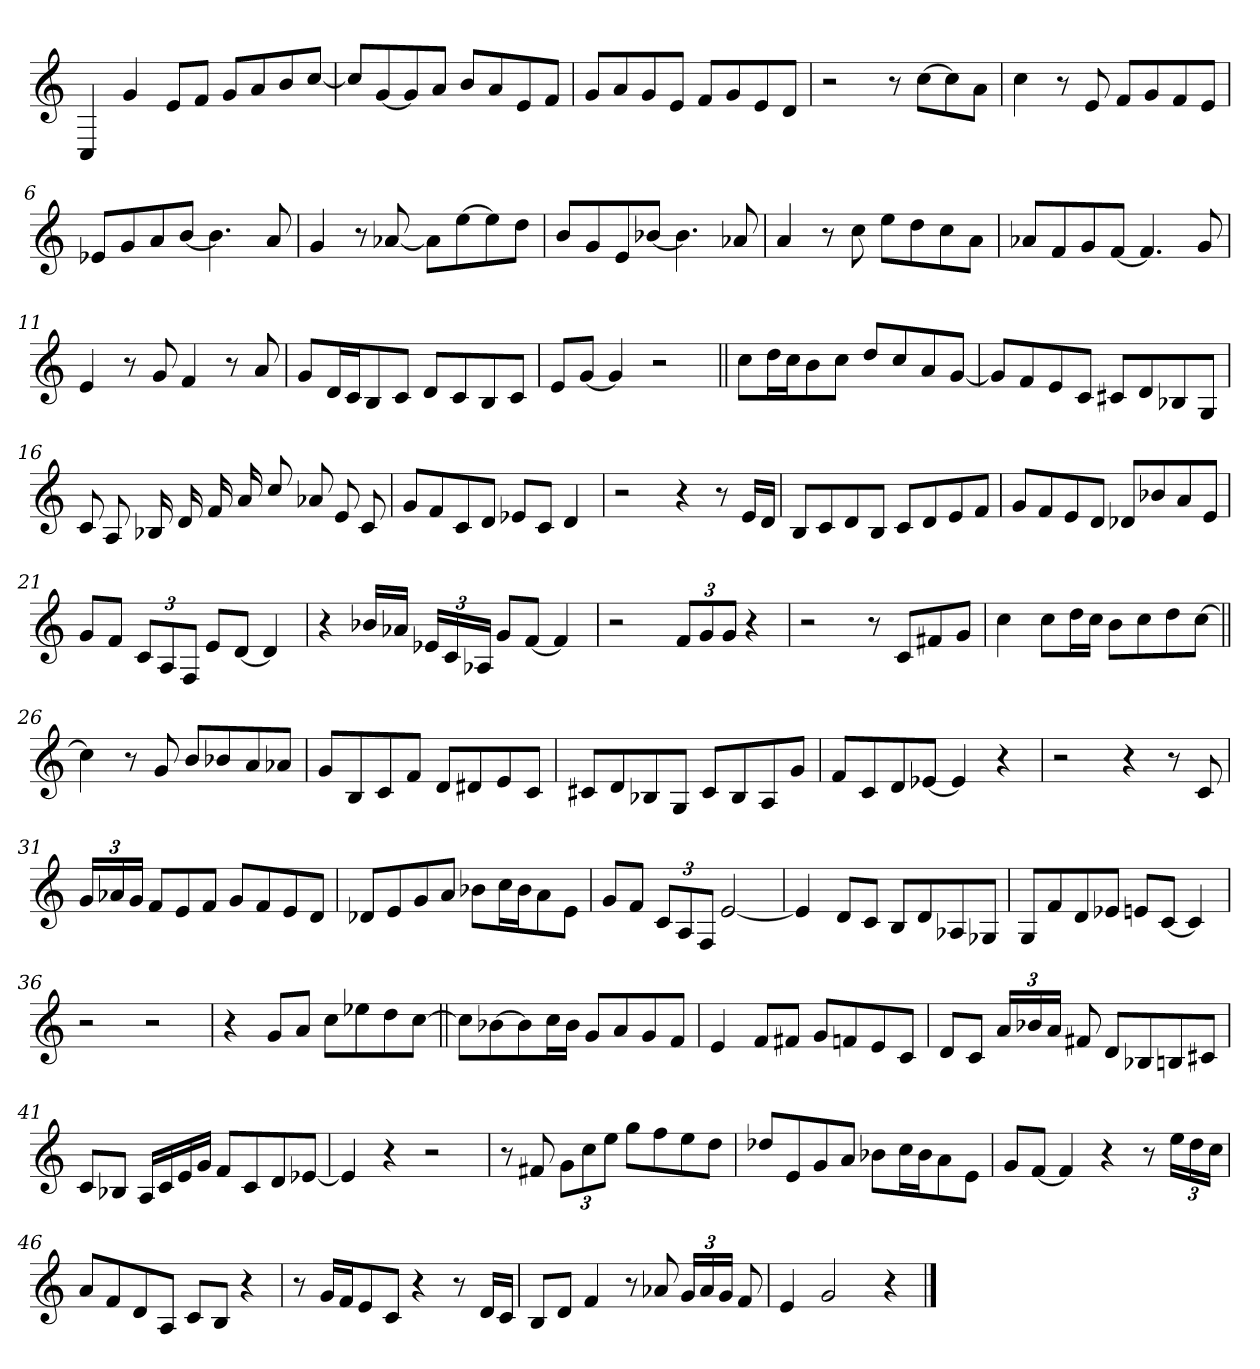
**kern
*part1
*staff1
*clefG2
*k[]
=1
4C:
4g/
8e/L
8f/J
8g/L
8a/
8b/
[8cc/J
=2
8cc/L]
[8g/
8g/]
8a/J
8b/L
8a/
8e/
8f/J
=3
8g/L
8a/
8g/
8e/J
8f/L
8g/
8e/
8d/J
=4
2r
8r
[8cc\L
8cc\]
8a\J
=5
4cc\
8r
8e/
8f/L
8g/
8f/
8e/J
=6
8e-X/L
8g/
8a/
[8b/J
4.b\]
8a/
=7
4g/
8r
[8a-X/
8a-\L]
[8ee\
8ee\]
8dd\J
=8
8b/L
8g/
8e/
[8b-X/J
4.b-\]
8a-X/
=9
4a/
8r
8cc\
8ee\L
8dd\
8cc\
8a\J
=10
8a-X/L
8f/
8g/
[8f/J
4.f/]
8g/
=11
4e/
8r
8g/
4f/
8r
8a/
=12
8g/L
16d/L
16c/J
8B/
8c/J
8d/L
8c/
8B/
8c/J
=13
8e/L
[8g/J
4g/]
2r
=14||
8cc\L
16dd\L
16cc\J
8b\
8cc\J
8dd/L
8cc/
8a/
[8g/J
=15
8g/L]
8f/
8e/
8c/J
8c#X/L
8d/
8B-X/
8G/J
=16
8c/
8A/
16B-X/
16d/
16f/
16a/
8cc/
8a-X/
8e/
8c/
=17
8g/L
8f/
8c/
8d/J
8e-X/L
8c/J
4d/
=18
2r
4r
8r
16e/LL
16d/JJ
=19
8B/L
8c/
8d/
8B/J
8c/L
8d/
8e/
8f/J
=20
8g/L
8f/
8e/
8d/J
8d-X/L
8b-X/
8a/
8e/J
=21
8g/L
8f/J
12c/L
12A/
12F/J
8e/L
[8d/J
4d/]
=22
4r
16b-X/LL
16a-X/JJ
24e-X/LL
24c/
24A-X/JJ
8g/L
[8f/J
4f/]
=23
2r
12f/L
12g/
12g/J
4r
=24
2r
8r
8c/L
8f#X/
8g/J
=25
4cc\
8cc\L
16dd\L
16cc\JJ
8b\L
8cc\
8dd\
[8cc\J
=26||
4cc\]
8r
8g/
8b/L
8b-X/
8a/
8a-X/J
=27
8g/L
8B/
8c/
8f/J
8d/L
8d#X/
8e/
8c/J
=28
8c#X/L
8d/
8B-X/
8G/J
8c#/L
8B-/
8A/
8g/J
=29
8f/L
8c/
8d/
[8e-X/J
4e-/]
4r
=30
2r
4r
8r
8c/
=31
24g/LL
24a-X/
24g/JJ
8f/L
8e/
8f/J
8g/L
8f/
8e/
8d/J
=32
8d-X/L
8e/
8g/
8a/J
8b-X\L
16cc\L
16b-\J
8a\
8e\J
=33
8g/L
8f/J
12c/L
12A/
12F/J
[2e/
=34
4e/]
8d/L
8c/J
8B/L
8d/
8A-X/
8G-X/J
=35
8G/L
8f/
8d/
8e-X/J
8en/L
[8c/J
4c/]
=36
2r
2r
=37
4r
8g/L
8a/J
8cc\L
8ee-X\
8dd\
[8cc\J
=38||
8cc\L]
[8b-X\
8b-\]
16cc\L
16b-\JJ
8g/L
8a/
8g/
8f/J
=39
4e/
8f/L
8f#X/J
8g/L
8fn/
8e/
8c/J
=40
8d/L
8c/J
24a/LL
24b-X/
24a/JJ
8f#X/
8d/L
8B-X/
8Bn/
8c#X/J
=41
8c/L
8B-X/J
16A/LL
16c/
16e/
16g/JJ
8f/L
8c/
8d/
[8e-X/J
=42
4e-/]
4r
2r
=43
8r
8f#X/
12g\L
12cc\
12ee\J
8gg\L
8ff\
8ee\
8dd\J
=44
8dd-X/L
8e/
8g/
8a/J
8b-X\L
16cc\L
16b-\J
8a\
8e\J
=45
8g/L
[8f/J
4f/]
4r
8r
24ee\LL
24dd\
24cc\JJ
=46
8a/L
8f/
8d/
8A/J
8c/L
8B/J
4r
=47
8r
16g/LL
16f/J
8e/
8c/J
4r
8r
16d/LL
16c/JJ
=48
8B/L
8d/J
4f/
8r
8a-X/
24g/LL
24a-/
24g/JJ
8f/
=49
4e/
2g/
4r
==
*-
